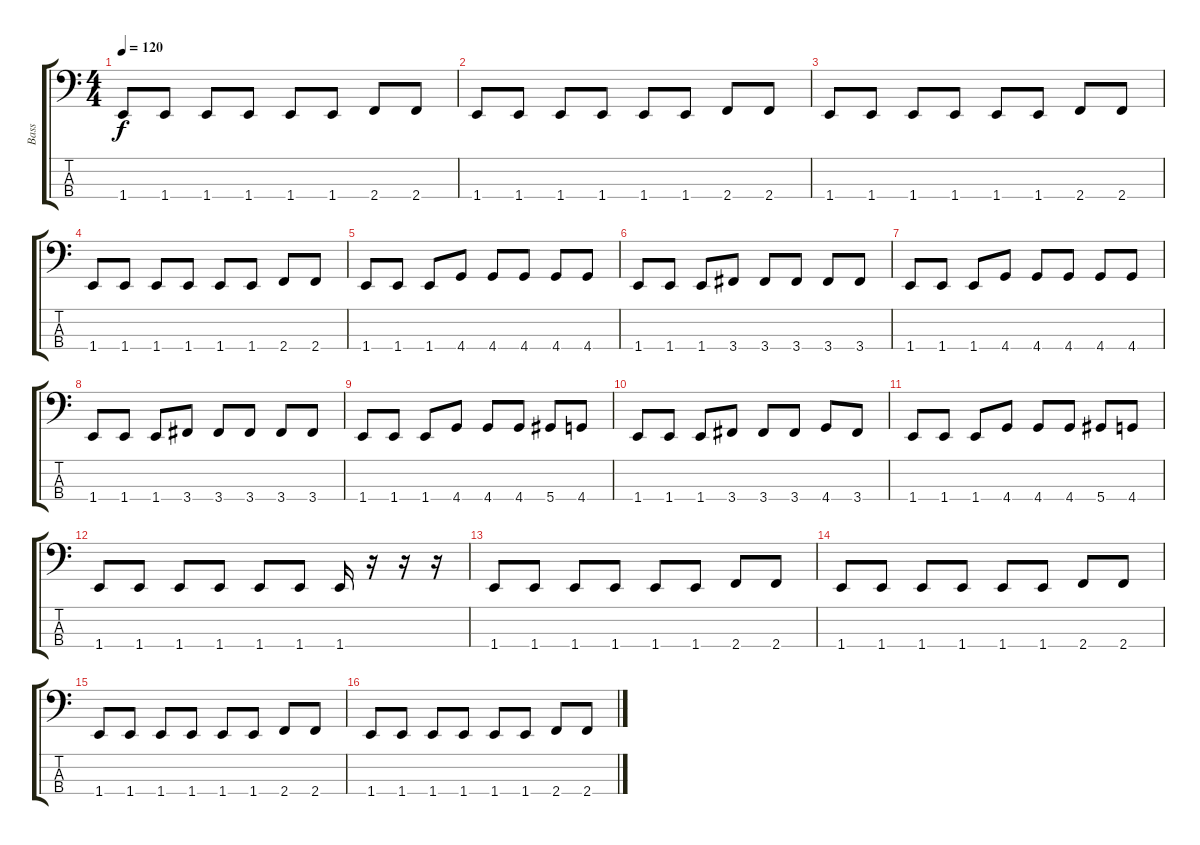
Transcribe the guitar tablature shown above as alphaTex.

\track ("Bass" "Bass") {instrument distortionguitar}
\staff {score tabs}
\tuning (Gb2 Db2 Ab1 Eb1) {hide}
\ts (4 4)
\tempo 120
\clef f4
\ks c
1.4.8{dy f instrument electricbasspick} 1.4.8 1.4.8 1.4.8 1.4.8 1.4.8 2.4.8 2.4.8 |
1.4.8 1.4.8 1.4.8 1.4.8 1.4.8 1.4.8 2.4.8 2.4.8 |
1.4.8 1.4.8 1.4.8 1.4.8 1.4.8 1.4.8 2.4.8 2.4.8 |
1.4.8 1.4.8 1.4.8 1.4.8 1.4.8 1.4.8 2.4.8 2.4.8 |
1.4.8{instrument distortionguitar} 1.4.8 1.4.8 4.4.8 4.4.8 4.4.8 4.4.8 4.4.8 |
1.4.8 1.4.8 1.4.8 3.4.8 3.4.8 3.4.8 3.4.8 3.4.8 |
1.4.8 1.4.8 1.4.8 4.4.8 4.4.8 4.4.8 4.4.8 4.4.8 |
1.4.8 1.4.8 1.4.8 3.4.8 3.4.8 3.4.8 3.4.8 3.4.8 |
1.4.8 1.4.8 1.4.8 4.4.8 4.4.8 4.4.8 5.4.8 4.4.8 |
1.4.8 1.4.8 1.4.8 3.4.8 3.4.8 3.4.8 4.4.8 3.4.8 |
1.4.8 1.4.8 1.4.8 4.4.8 4.4.8 4.4.8 5.4.8 4.4.8 |
1.4.8 1.4.8 1.4.8 1.4.8 1.4.8 1.4.8 1.4.16 r.16 r.16 r.16 |
1.4.8 1.4.8 1.4.8 1.4.8 1.4.8 1.4.8 2.4.8 2.4.8 |
1.4.8 1.4.8 1.4.8 1.4.8 1.4.8 1.4.8 2.4.8 2.4.8 |
1.4.8 1.4.8 1.4.8 1.4.8 1.4.8 1.4.8 2.4.8 2.4.8 |
1.4.8 1.4.8 1.4.8 1.4.8 1.4.8 1.4.8 2.4.8 2.4.8
